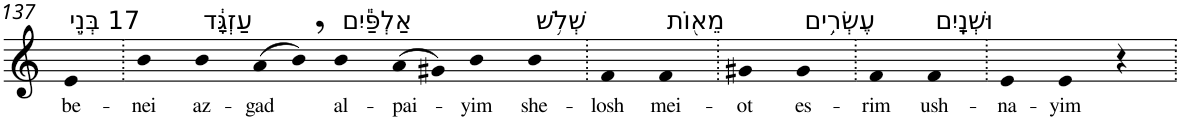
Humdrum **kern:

**kern	**text
*part1	*part1
*staff1	*staff1
*I"Piano	*
*I'Pno	*
!!LO:PB:g=z
*clefG2	*
*k[]	*
=137	=137
!LO:TX:a:t=17 בְּנֵ֣י	!
!	!LO:LY:b
4e	be-
=138.	=138.
!	!LO:LY:b
4b	-nei
!LO:TX:a:t=עַזְגָּ֔ד	!
!	!LO:LY:b
4b	az-
!	!LO:LY:b
(>8a	-gad
8b,)	.
!LO:TX:a:t=אַלְפַּ֕יִם	!
!	!LO:LY:b
4b	al-
!	!LO:LY:b
(>8a	-pai-
8g#X)	.
!	!LO:LY:b
4b	-yim
!LO:TX:a:t=שְׁלֹ֥שׁ	!
!	!LO:LY:b
4b	she-
=139.	=139.
!	!LO:LY:b
4f	-losh
!LO:TX:a:t=מֵא֖וֹת	!
!	!LO:LY:b
4f	mei-
=140.	=140.
!	!LO:LY:b
4g#X	-ot
!LO:TX:a:t=עֶשְׂרִ֥ים	!
!	!LO:LY:b
4g#	es-
=141.	=141.
!	!LO:LY:b
4f	-rim
!LO:TX:a:t=וּשְׁנָֽיִם	!
!	!LO:LY:b
4f	ush-
=142.	=142.
!	!LO:LY:b
4e	-na-
!	!LO:LY:b
4e	-yim
4r	.
=.	=.
*-	*-
